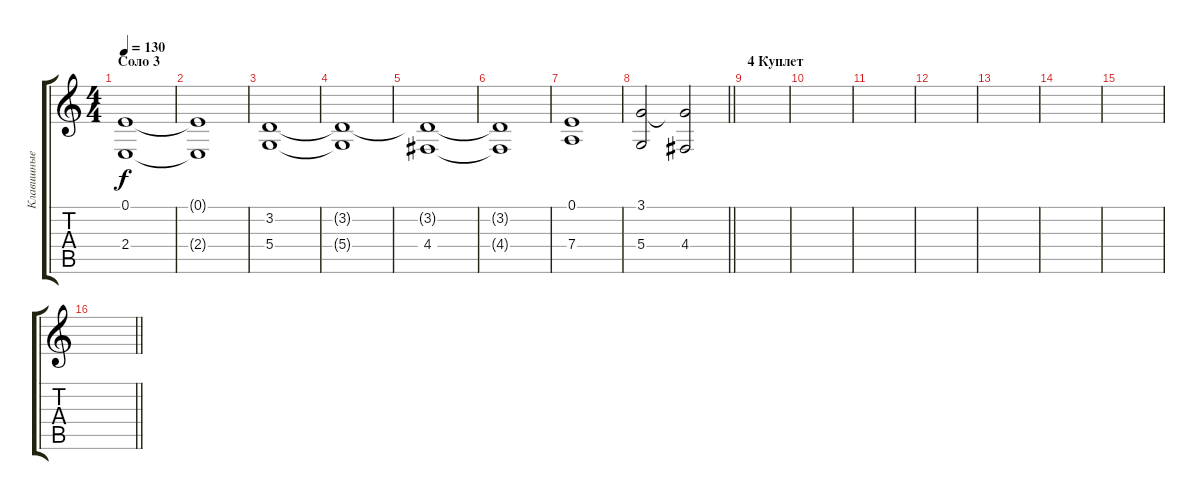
\track ("Клавишные" "Клавишные") {instrument stringensemble1}
\staff {score tabs}
\tuning (E4 B3 G3 D3 A2 E2) {hide}
\ts (4 4)
\section ("" "Соло 3")
\tempo 130
\clef g2
\ks c
(0.1 2.4).1{dy f} |
(0.1{t} 2.4{t}).1 |
(3.2 5.4).1 |
(3.2{t} 5.4{t}).1 |
(3.2{t} 4.4).1 |
(3.2{t} 4.4{t}).1 |
(0.1 7.4).1 |
\barLineRight lightlight
(3.1 5.4).2 (3.1{t} 4.4).2 |
\section ("" "4 Куплет")
|
|
|
|
|
|
|
\barLineRight lightlight
